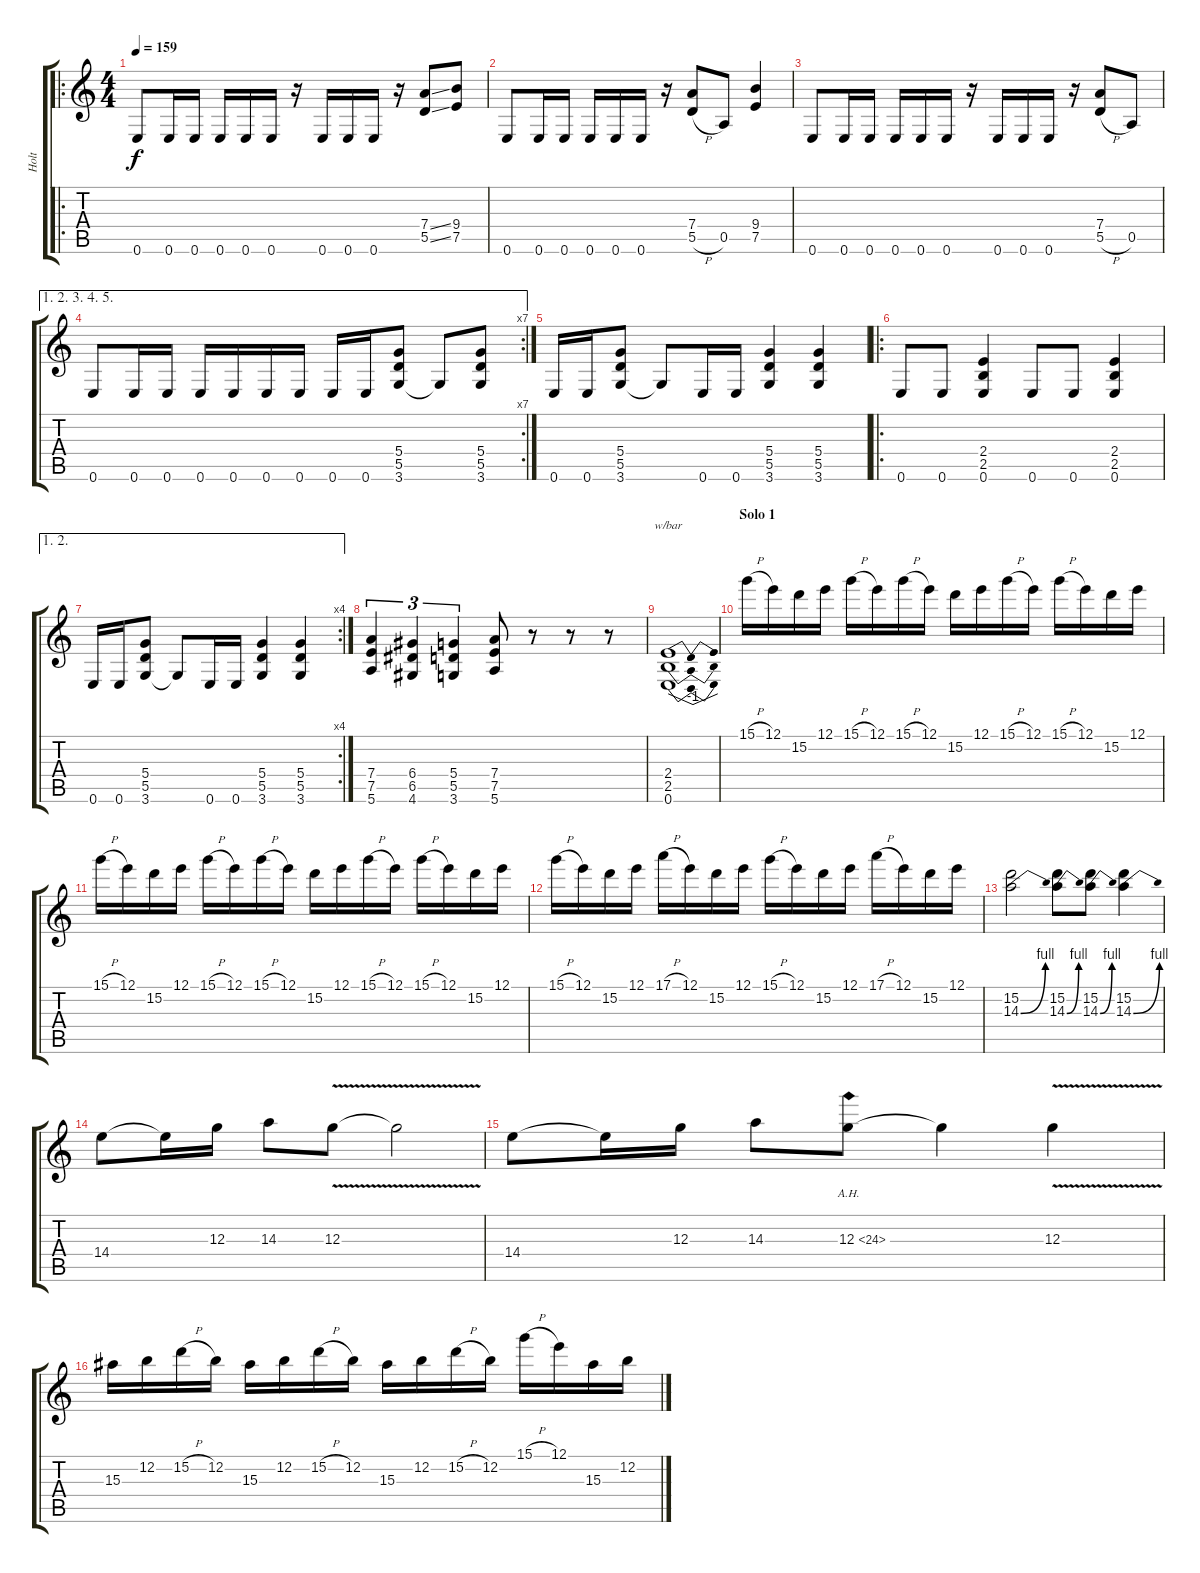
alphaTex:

\track ("Holt" "Holt") {instrument distortionguitar}
\staff {score tabs}
\tuning (E4 B3 G3 D3 A2 E2) {hide}
\ro
\ts (4 4)
\tempo 159
\clef g2
\ks c
0.6.8{dy f} 0.6.16 0.6.16 0.6.16 0.6.16 0.6.16 r.16 0.6.16 0.6.16 0.6.16 r.16 (7.4{ss} 5.5{ss}).8 (9.4 7.5).8 |
0.6.8 0.6.16 0.6.16 0.6.16 0.6.16 0.6.16 r.16 (7.4 5.5{h}).8 0.5.8 (9.4 7.5).4 |
0.6.8 0.6.16 0.6.16 0.6.16 0.6.16 0.6.16 r.16 0.6.16 0.6.16 0.6.16 r.16 (7.4 5.5{h}).8 0.5.8 |
\ae (1 2 3 4 5)
\rc 7
0.6.8 0.6.16 0.6.16 0.6.16 0.6.16 0.6.16 0.6.16 0.6.16 0.6.16 (5.4 5.5 3.6).8 3.6{t}.8 (5.4 5.5 3.6).8 |
0.6.16 0.6.16 (5.4 5.5 3.6).8 3.6{t}.8 0.6.16 0.6.16 (5.4 5.5 3.6).4 (5.4 5.5 3.6).4 |
\ro
0.6.8 0.6.8 (2.4 2.5 0.6).4 0.6.8 0.6.8 (2.4 2.5 0.6).4 |
\ae (1 2)
\rc 4
0.6.16 0.6.16 (5.4 5.5 3.6).8 3.6{t}.8 0.6.16 0.6.16 (5.4 5.5 3.6).4 (5.4 5.5 3.6).4 |
(7.4 7.5 5.6).4{tu (3 2)} (6.4 6.5 4.6).4{tu (3 2)} (5.4 5.5 3.6).4{tu (3 2)} (7.4 7.5 5.6).8 r.8 r.8 r.8 |
(2.4 2.5 0.6).1{tbe (dip default 0 0 30 -4 60 0)} |
\section ("" "Solo 1")
15.1{h}.16 12.1.16 15.2.16 12.1.16 15.1{h}.16 12.1.16 15.1{h}.16 12.1.16 15.2.16 12.1.16 15.1{h}.16 12.1.16 15.1{h}.16 12.1.16 15.2.16 12.1.16 |
15.1{h}.16 12.1.16 15.2.16 12.1.16 15.1{h}.16 12.1.16 15.1{h}.16 12.1.16 15.2.16 12.1.16 15.1{h}.16 12.1.16 15.1{h}.16 12.1.16 15.2.16 12.1.16 |
15.1{h}.16 12.1.16 15.2.16 12.1.16 17.1{h}.16 12.1.16 15.2.16 12.1.16 15.1{h}.16 12.1.16 15.2.16 12.1.16 17.1{h}.16 12.1.16 15.2.16 12.1.16 |
(15.2 14.3{be (bend 0 0 60 4)}).2 (15.2 14.3{be (bend 0 0 60 4)}).8 (15.2 14.3{be (bend 0 0 60 4)}).8 (15.2 14.3{be (bend 0 0 60 4)}).4 |
14.4.8 14.4{t}.16 12.3.16 14.3.8 12.3{v}.8 12.3{v t}.2 |
14.4.8 14.4{t}.16 12.3.16 14.3.8 12.3{ah 12}.8 12.3{t}.4 12.3{v}.4 |
15.3.16 12.2.16 15.2{h}.16 12.2.16 15.3.16 12.2.16 15.2{h}.16 12.2.16 15.3.16 12.2.16 15.2{h}.16 12.2.16 15.1{h}.16 12.1.16 15.3.16 12.2.16
